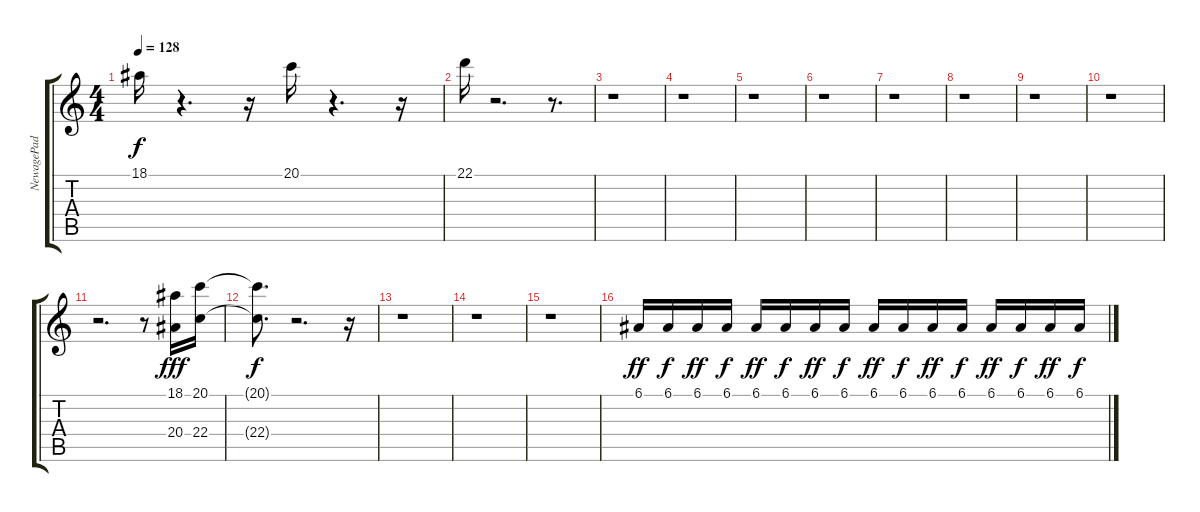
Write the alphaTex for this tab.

\track ("NewagePad" "NewagePad") {instrument pad1newage}
\staff {score tabs}
\tuning (E4 B3 G3 D3 A2 E2) {hide}
\ts (4 4)
\tempo 128
\clef g2
\ks c
18.1.16{dy f} r.4{d} r.16 20.1.16 r.4{d} r.16 |
22.1.16 r.2{d} r.8{d} |
r.1 |
r.1 |
r.1 |
r.1 |
r.1 |
r.1 |
r.1 |
r.1 |
r.2{d} r.8 (18.1 20.4).16{dy fff volume 15 balance 8 instrument orchestrahit} (20.1 22.4).16 |
(20.1{t} 22.4{t}).8{d dy f} r.2{d} r.16 |
r.1 |
r.1 |
r.1 |
6.1.16{dy ff volume 4 balance 14 instrument guitarharmonics} 6.1.16{dy f} 6.1.16{dy ff} 6.1.16{dy f} 6.1.16{dy ff} 6.1.16{dy f} 6.1.16{dy ff} 6.1.16{dy f} 6.1.16{dy ff} 6.1.16{dy f} 6.1.16{dy ff} 6.1.16{dy f} 6.1.16{dy ff} 6.1.16{dy f} 6.1.16{dy ff} 6.1.16{dy f}
